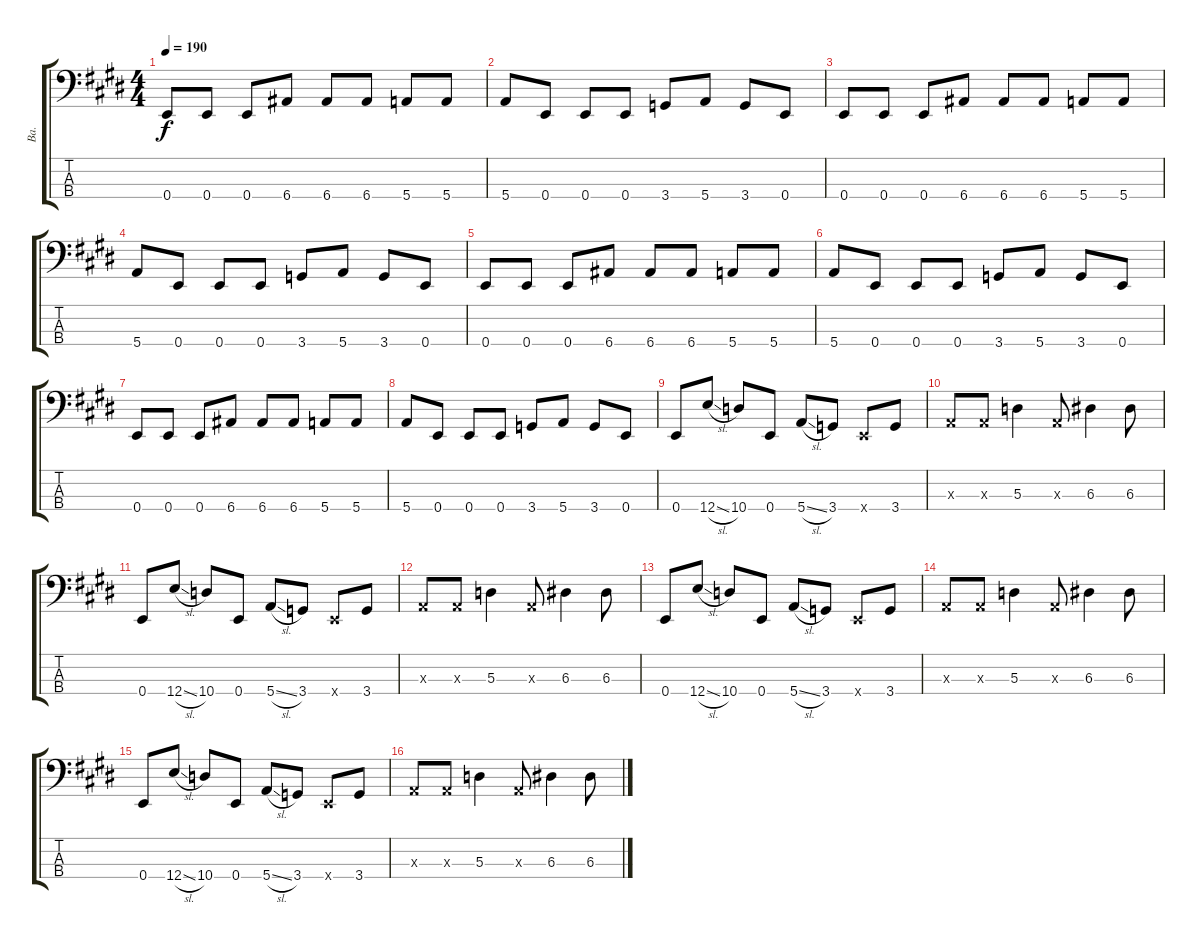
\track ("Ba." "Ba.") {instrument electricbassfinger}
\staff {score tabs}
\tuning (G2 D2 A1 E1) {hide}
\ts (4 4)
\tempo 190
\clef f4
\ks e
0.4.8{dy f} 0.4.8 0.4.8 6.4.8 6.4.8 6.4.8 5.4.8 5.4.8 |
5.4.8 0.4.8 0.4.8 0.4.8 3.4.8 5.4.8 3.4.8 0.4.8 |
0.4.8 0.4.8 0.4.8 6.4.8 6.4.8 6.4.8 5.4.8 5.4.8 |
5.4.8 0.4.8 0.4.8 0.4.8 3.4.8 5.4.8 3.4.8 0.4.8 |
0.4.8 0.4.8 0.4.8 6.4.8 6.4.8 6.4.8 5.4.8 5.4.8 |
5.4.8 0.4.8 0.4.8 0.4.8 3.4.8 5.4.8 3.4.8 0.4.8 |
0.4.8 0.4.8 0.4.8 6.4.8 6.4.8 6.4.8 5.4.8 5.4.8 |
5.4.8 0.4.8 0.4.8 0.4.8 3.4.8 5.4.8 3.4.8 0.4.8 |
0.4.8 12.4{sl}.8 10.4.8 0.4.8 5.4{sl}.8 3.4.8 0.4{x}.8 3.4.8 |
0.3{x}.8 0.3{x}.8 5.3.4 0.3{x}.8 6.3.4 6.3.8 |
0.4.8 12.4{sl}.8 10.4.8 0.4.8 5.4{sl}.8 3.4.8 0.4{x}.8 3.4.8 |
0.3{x}.8 0.3{x}.8 5.3.4 0.3{x}.8 6.3.4 6.3.8 |
0.4.8 12.4{sl}.8 10.4.8 0.4.8 5.4{sl}.8 3.4.8 0.4{x}.8 3.4.8 |
0.3{x}.8 0.3{x}.8 5.3.4 0.3{x}.8 6.3.4 6.3.8 |
0.4.8 12.4{sl}.8 10.4.8 0.4.8 5.4{sl}.8 3.4.8 0.4{x}.8 3.4.8 |
0.3{x}.8 0.3{x}.8 5.3.4 0.3{x}.8 6.3.4 6.3.8
